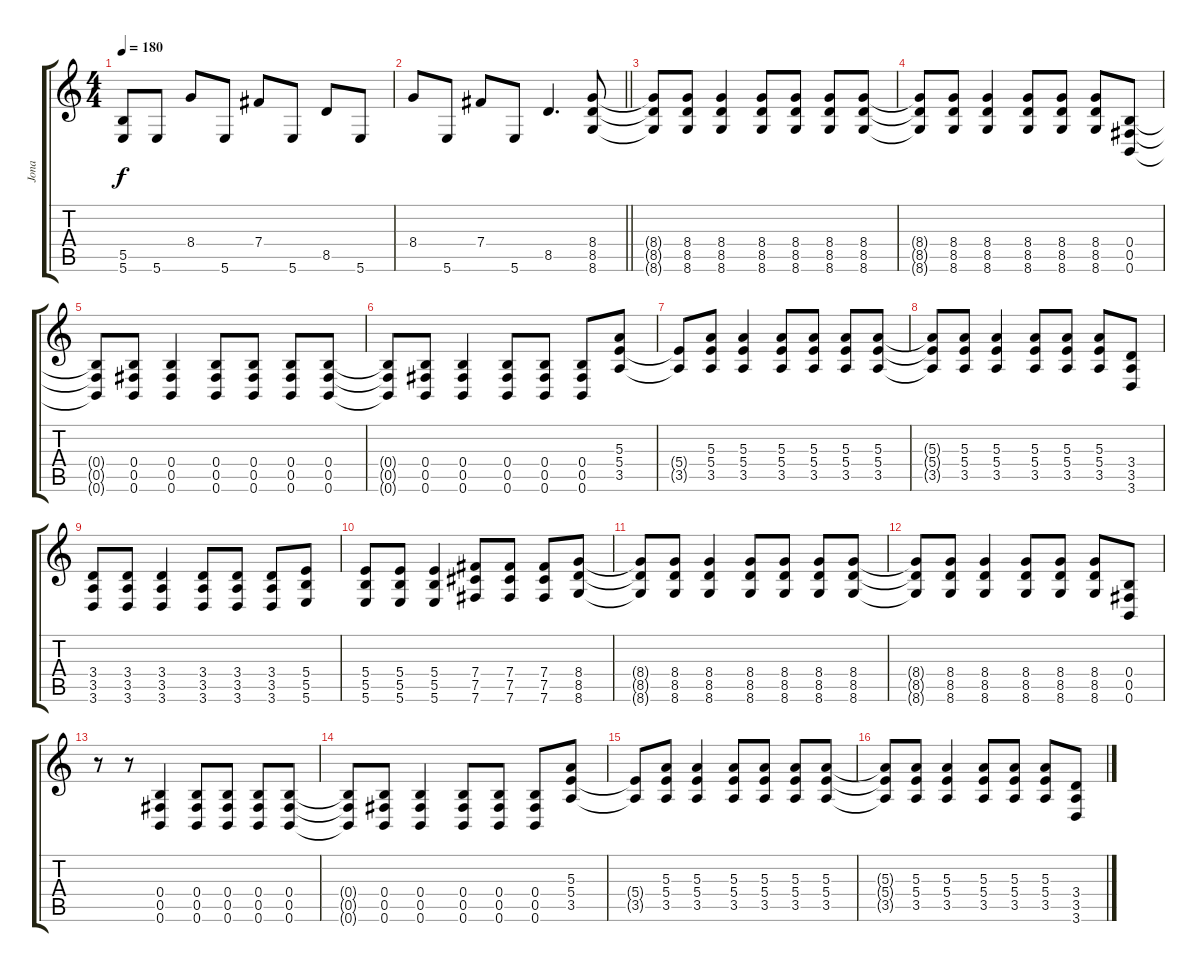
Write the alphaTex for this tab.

\track ("Jona" "Jona") {instrument distortionguitar}
\staff {score tabs}
\tuning (Db4 Ab3 E3 B2 Gb2 B1) {hide}
\ts (4 4)
\tempo 180
\clef g2
\ks c
(5.5{t} 5.6{t}).8{dy f} 5.6.8 8.4.8 5.6.8 7.4.8 5.6.8 8.5.8 5.6.8 |
\barLineRight lightlight
8.4.8 5.6.8 7.4.8 5.6.8 8.5.4{d} (8.4 8.5 8.6).8 |
(8.4{t} 8.5{t} 8.6{t}).8 (8.4 8.5 8.6).8 (8.4 8.5 8.6).4 (8.4 8.5 8.6).8 (8.4 8.5 8.6).8 (8.4 8.5 8.6).8 (8.4 8.5 8.6).8 |
(8.4{t} 8.5{t} 8.6{t}).8 (8.4 8.5 8.6).8 (8.4 8.5 8.6).4 (8.4 8.5 8.6).8 (8.4 8.5 8.6).8 (8.4 8.5 8.6).8 (0.4 0.5 0.6).8 |
(0.4{t} 0.5{t} 0.6{t}).8 (0.4 0.5 0.6).8 (0.4 0.5 0.6).4 (0.4 0.5 0.6).8 (0.4 0.5 0.6).8 (0.4 0.5 0.6).8 (0.4 0.5 0.6).8 |
(0.4{t} 0.5{t} 0.6{t}).8 (0.4 0.5 0.6).8 (0.4 0.5 0.6).4 (0.4 0.5 0.6).8 (0.4 0.5 0.6).8 (0.4 0.5 0.6).8 (5.3 5.4 3.5).8 |
(5.4{t} 3.5{t}).8 (5.3 5.4 3.5).8 (5.3 5.4 3.5).4 (5.3 5.4 3.5).8 (5.3 5.4 3.5).8 (5.3 5.4 3.5).8 (5.3 5.4 3.5).8 |
(5.3{t} 5.4{t} 3.5{t}).8 (5.3 5.4 3.5).8 (5.3 5.4 3.5).4 (5.3 5.4 3.5).8 (5.3 5.4 3.5).8 (5.3 5.4 3.5).8 (3.4 3.5 3.6).8 |
(3.4 3.5 3.6).8 (3.4 3.5 3.6).8 (3.4 3.5 3.6).4 (3.4 3.5 3.6).8 (3.4 3.5 3.6).8 (3.4 3.5 3.6).8 (5.4 5.5 5.6).8 |
(5.4 5.5 5.6).8 (5.4 5.5 5.6).8 (5.4 5.5 5.6).4 (7.4 7.5 7.6).8 (7.4 7.5 7.6).8 (7.4 7.5 7.6).8 (8.4 8.5 8.6).8 |
(8.4{t} 8.5{t} 8.6{t}).8 (8.4 8.5 8.6).8 (8.4 8.5 8.6).4 (8.4 8.5 8.6).8 (8.4 8.5 8.6).8 (8.4 8.5 8.6).8 (8.4 8.5 8.6).8 |
(8.4{t} 8.5{t} 8.6{t}).8 (8.4 8.5 8.6).8 (8.4 8.5 8.6).4 (8.4 8.5 8.6).8 (8.4 8.5 8.6).8 (8.4 8.5 8.6).8 (0.4 0.5 0.6).8 |
r.8 r.8 (0.4 0.5 0.6).4 (0.4 0.5 0.6).8 (0.4 0.5 0.6).8 (0.4 0.5 0.6).8 (0.4 0.5 0.6).8 |
(0.4{t} 0.5{t} 0.6{t}).8 (0.4 0.5 0.6).8 (0.4 0.5 0.6).4 (0.4 0.5 0.6).8 (0.4 0.5 0.6).8 (0.4 0.5 0.6).8 (5.3 5.4 3.5).8 |
(5.4{t} 3.5{t}).8 (5.3 5.4 3.5).8 (5.3 5.4 3.5).4 (5.3 5.4 3.5).8 (5.3 5.4 3.5).8 (5.3 5.4 3.5).8 (5.3 5.4 3.5).8 |
(5.3{t} 5.4{t} 3.5{t}).8 (5.3 5.4 3.5).8 (5.3 5.4 3.5).4 (5.3 5.4 3.5).8 (5.3 5.4 3.5).8 (5.3 5.4 3.5).8 (3.4 3.5 3.6).8
